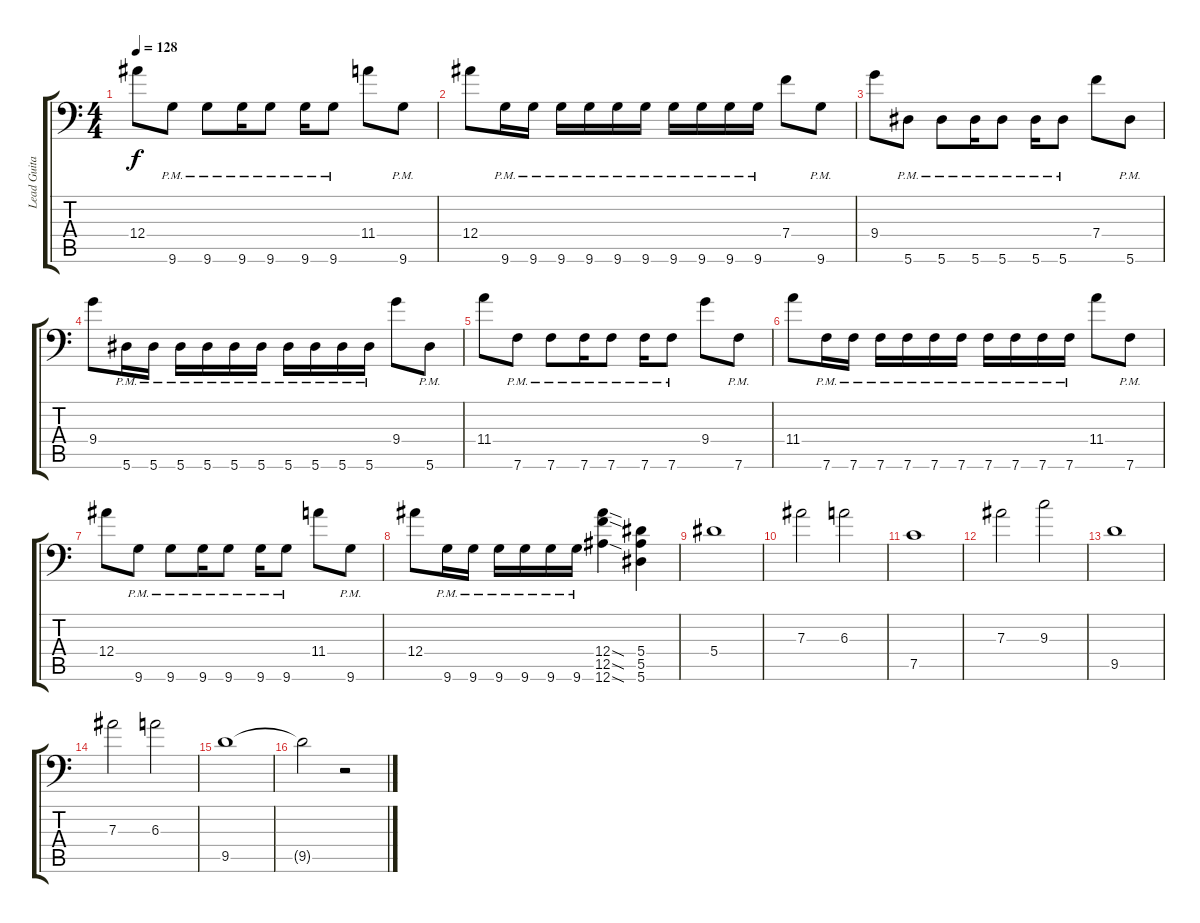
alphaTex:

\track ("Lead Guitar" "Lead Guita") {instrument distortionguitar}
\staff {score tabs}
\tuning (C4 G3 Eb3 Bb2 F2 Bb1) {hide}
\ts (4 4)
\tempo 128
\clef f4
\ks c
12.4.8{dy f} 9.6{pm}.8 9.6{pm}.8 9.6{pm}.16 9.6{pm}.8 9.6{pm}.16 9.6{pm}.8 11.4.8 9.6{pm}.8 |
12.4.8 9.6{pm}.16 9.6{pm}.16 9.6{pm}.16 9.6{pm}.16 9.6{pm}.16 9.6{pm}.16 9.6{pm}.16 9.6{pm}.16 9.6{pm}.16 9.6{pm}.16 7.4.8 9.6{pm}.8 |
9.4.8 5.6{pm}.8 5.6{pm}.8 5.6{pm}.16 5.6{pm}.8 5.6{pm}.16 5.6{pm}.8 7.4.8 5.6{pm}.8 |
9.4.8 5.6{pm}.16 5.6{pm}.16 5.6{pm}.16 5.6{pm}.16 5.6{pm}.16 5.6{pm}.16 5.6{pm}.16 5.6{pm}.16 5.6{pm}.16 5.6{pm}.16 9.4.8 5.6{pm}.8 |
11.4.8 7.6{pm}.8 7.6{pm}.8 7.6{pm}.16 7.6{pm}.8 7.6{pm}.16 7.6{pm}.8 9.4.8 7.6{pm}.8 |
11.4.8 7.6{pm}.16 7.6{pm}.16 7.6{pm}.16 7.6{pm}.16 7.6{pm}.16 7.6{pm}.16 7.6{pm}.16 7.6{pm}.16 7.6{pm}.16 7.6{pm}.16 11.4.8 7.6{pm}.8 |
12.4.8 9.6{pm}.8 9.6{pm}.8 9.6{pm}.16 9.6{pm}.8 9.6{pm}.16 9.6{pm}.8 11.4.8 9.6{pm}.8 |
12.4.8 9.6{pm}.16 9.6{pm}.16 9.6{pm}.16 9.6{pm}.16 9.6{pm}.16 9.6{pm}.16 (12.4{sod} 12.5{sod} 12.6{sod}).4 (5.4 5.5 5.6).4 |
5.4.1 |
7.3.2 6.3.2 |
7.5.1 |
7.3.2 9.3.2 |
9.5.1 |
7.3.2 6.3.2 |
9.5.1 |
9.5{t}.2 r.2
